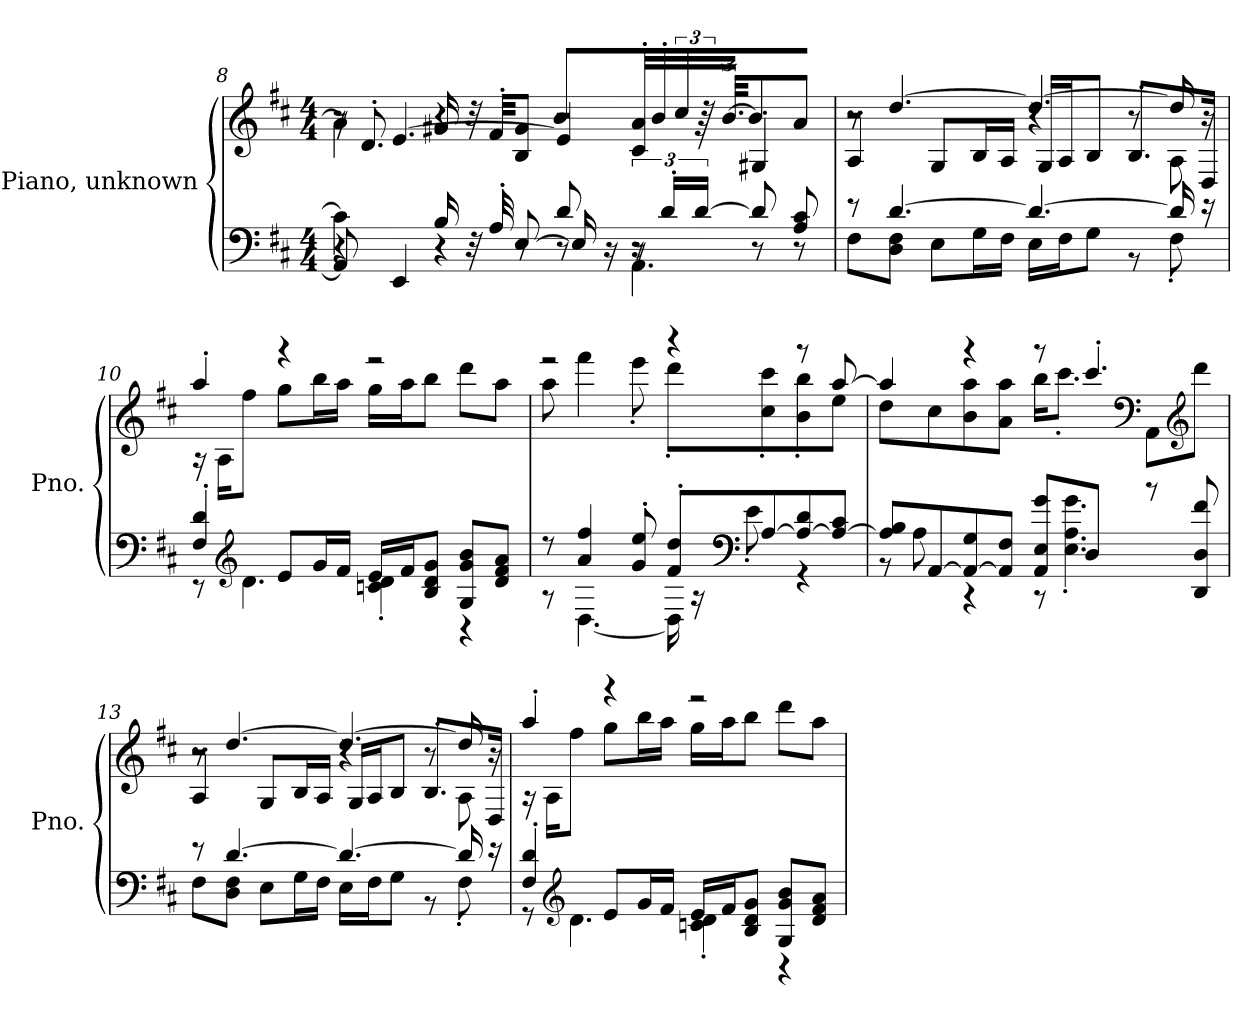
**kern	**kern
*part1	*part1
*staff2	*staff1
*I"Piano, unknown	*
*I'Pno.	*
*clefF4	*clefG2
*k[f#c#]	*k[f#c#]
*M4/4	*M4/4
=8	=8
*^	*^
*	*^	*	*^
4r	4c#\]	8AA/]	8r	4a\]	16r
.	.	.	.	.	8.d'/
.	.	4EE/	[4.e/	.	.
16B/	4r	.	.	4r	16g#X/
32r	.	.	.	.	32r
32A'/	.	.	.	.	32f#'/KKL
8r	.	[8E/	.	.	8B/ 8g#/J
8d/	8r	16E/]	4e/]	2r	8b/L
.	.	16r	.	.	.
24r	4.AA\	8r	.	.	32c#/' 32a/'LL
.	.	.	.	.	32b'/
24d'/LL	.	.	.	.	.
.	.	.	.	.	48cc#/JJJ
[24d/JJ	.	.	.	.	96r
.	.	.	.	.	[48.b/KKL
8d/]	.	8r	4G#X'/	.	8b/]
8r	.	8A/ 8c#/	.	.	8a/J
*	*v	*v	*	*	*
!!LO:LB:g=z	!!	!!
=9	=9	=9	=9	=9
8r	8F#\L	8r	2r	4A'/
[4.d/	8D\ 8F#\J	[4.dd/	.	.
.	8E\L	.	.	8G/L
.	16G\L	.	.	16B/L
.	16F#\JJ	.	.	16A/JJ
4.d/_	16E\LL	4.dd/_	4r	16G/LL
.	16F#\J	.	.	16A/J
.	8G\J	.	.	8B/J
.	8r	.	8r	8.B'/L
16d/]	8F#'\	16dd/]	8A\	.
16r	.	16r	.	16D/Jk
*	*	*	*v	*v
=10	=10	=10	=10
4F#/' 4d/'	8r	4aa'/	16r
.	.	.	16A\KL
*clefG2	*	*	*
.	4.d\	.	8ff#\J
8e/L	.	4r	8gg\L
16g/L	.	.	16bb\L
16f#/JJ	.	.	16aa\JJ
16e/LL	4cn\' 4d\'	2r	16gg\LL
16f#/J	.	.	16aa\J
8B/ 8d/ 8g/J	.	.	8bb\J
8G/ 8g/ 8b/L	4r	.	8ddd\L
8d/ 8f#/ 8a/J	.	.	8aa\J
!!LO:LB:g=z	!!
=11	=11	=11	=11
8r	8r	2r	8aa\
4a/ 4ff#/	[4.D\	.	4fff#\
8g/' 8ee/'	.	.	8eee'\
8f#/' 8dd/'L	16D\]	4r	8ddd'\L
.	16r	.	.
*clefF4	*	*	*
[8A/	8e'\	.	8cc#\' 8ccc#\'
8A/_ 8d/	4r	8r	8b\' 8bb\'
8A/_ 8c#/J	.	[8aa/	8ee\J
=12	=12	=12	=12
8A/] 8B/L	8r	4aa/]	8dd\L
[8AA/	8A\	.	8cc#\
8AA/_ 8G/	4r	4r	8b\ 8aa\
8AA/] 8F#/J	.	.	8a\ 8aa\J
8AA/ 8E/ 8g/L	8r	8r	16bb\KL
.	.	.	8.ccc#'\J
8D/J	4.E\' 4.A\' 4.g\'	4.ccc#'/	.
*	*	*clefF4	*
8r	.	.	8AA\L
*	*	*clefG2	*
8DD/ 8D/ 8f#/	.	.	8ddd\J
!!LO:PB:g=z
=13	=13	=13	=13
*	*	*	*^
8r	8F#\L	8r	2r	4A'/
[4.d/	8D\ 8F#\J	[4.dd/	.	.
.	8E\L	.	.	8G/L
.	16G\L	.	.	16B/L
.	16F#\JJ	.	.	16A/JJ
4.d/_	16E\LL	4.dd/_	4r	16G/LL
.	16F#\J	.	.	16A/J
.	8G\J	.	.	8B/J
.	8r	.	8r	8.B'/L
16d/]	8F#'\	16dd/]	8A\	.
16r	.	16r	.	16D/Jk
*	*	*	*v	*v
=14	=14	=14	=14
4F#/' 4d/'	8r	4aa'/	16r
.	.	.	16A\KL
*clefG2	*	*	*
.	4.d\	.	8ff#\J
8e/L	.	4r	8gg\L
16g/L	.	.	16bb\L
16f#/JJ	.	.	16aa\JJ
16e/LL	4cn\' 4d\'	2r	16gg\LL
16f#/J	.	.	16aa\J
8B/ 8d/ 8g/J	.	.	8bb\J
8G/ 8g/ 8b/L	4r	.	8ddd\L
8d/ 8f#/ 8a/J	.	.	8aa\J
*v	*v	*	*
*	*v	*v
=	=
*-	*-
